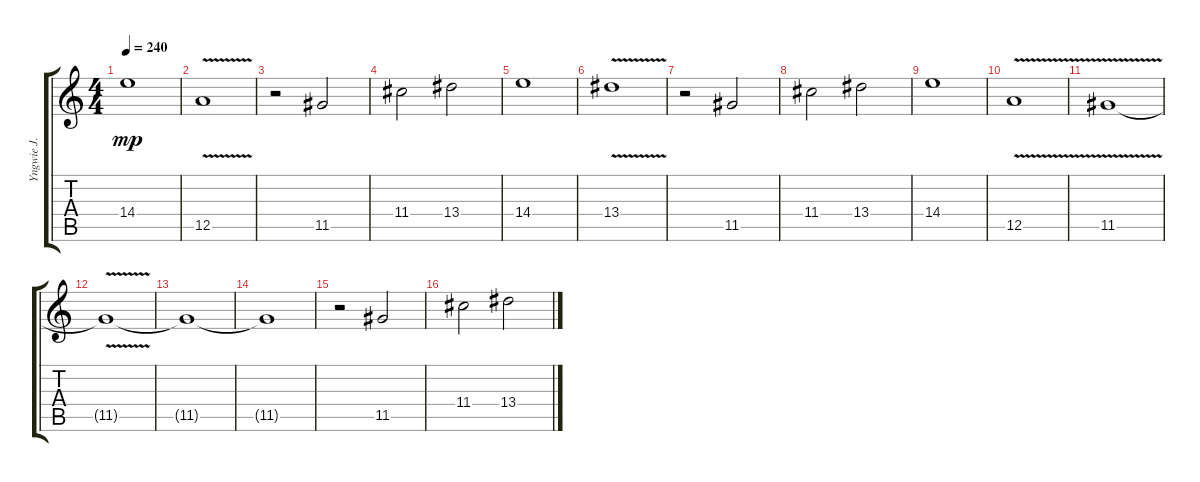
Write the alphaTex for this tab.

\track ("Yngwie J. Malmsteen (Rythm Guitar 2)" "Yngwie J. ") {instrument overdrivenguitar}
\staff {score tabs}
\tuning (E4 B3 G3 D3 A2 E2) {hide}
\ts (4 4)
\tempo 240
\clef g2
\ks c
14.4.1{dy mp} |
12.5{v}.1 |
r.2 11.5.2 |
11.4.2 13.4.2 |
14.4.1 |
13.4{v}.1 |
r.2 11.5.2 |
11.4.2 13.4.2 |
14.4.1 |
12.5{v}.1 |
11.5{v}.1 |
11.5{t}.1 |
11.5{t}.1 |
11.5{t}.1 |
r.2 11.5.2 |
11.4.2 13.4.2
